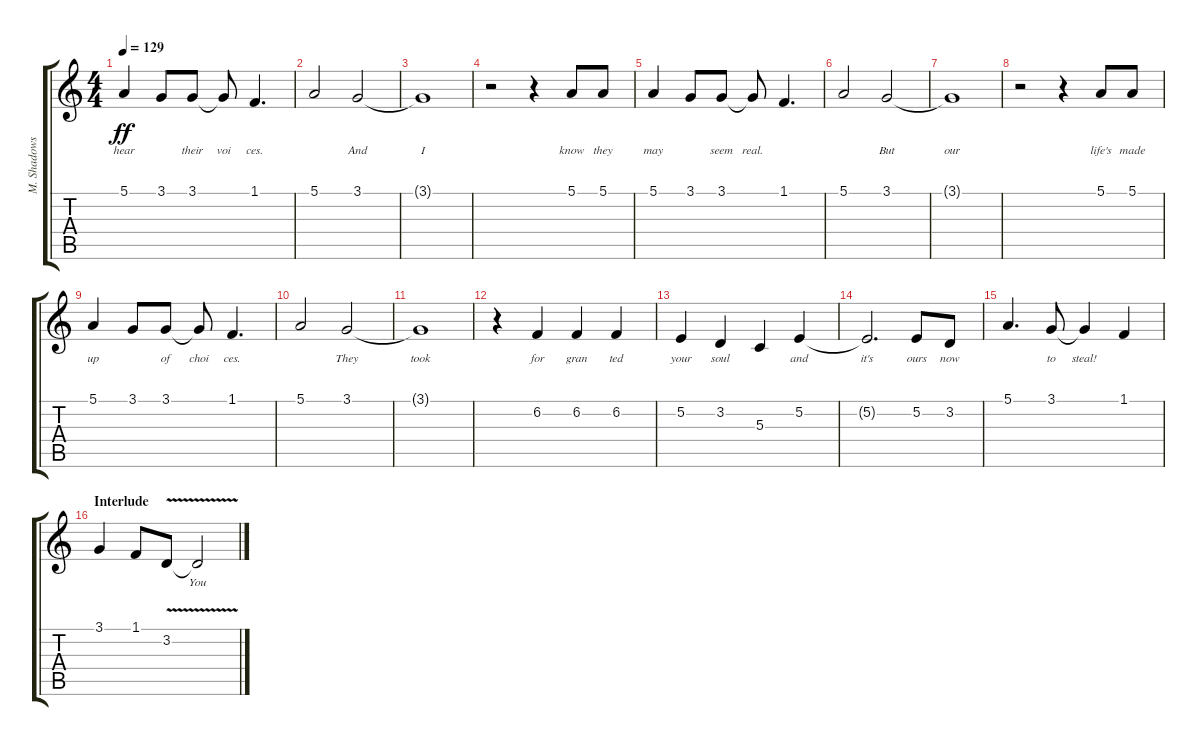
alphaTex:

\track ("M. Shadows (Vocals)" "M. Shadows") {instrument clarinet}
\staff {score tabs}
\tuning (E4 B3 G3 D3 A2 D2) {hide}
\ts (4 4)
\tempo 129
\clef g2
\ks c
5.1.4{lyrics (0 "hear") lyrics (1 "") lyrics (2 "") lyrics (3 "") lyrics (4 "") dy ff} 3.1.8{lyrics (0 "") lyrics (1 "") lyrics (2 "") lyrics (3 "") lyrics (4 "")} 3.1.8{lyrics (0 "their") lyrics (1 "") lyrics (2 "") lyrics (3 "") lyrics (4 "")} 3.1{t}.8{lyrics (0 "voi") lyrics (1 "") lyrics (2 "") lyrics (3 "") lyrics (4 "")} 1.1.4{d lyrics (0 "ces.") lyrics (1 "") lyrics (2 "") lyrics (3 "") lyrics (4 "")} |
5.1.2{lyrics (0 "") lyrics (1 "") lyrics (2 "") lyrics (3 "") lyrics (4 "")} 3.1.2{lyrics (0 "And") lyrics (1 "") lyrics (2 "") lyrics (3 "") lyrics (4 "")} |
3.1{t}.1{lyrics (0 "I") lyrics (1 "") lyrics (2 "") lyrics (3 "") lyrics (4 "")} |
r.2 r.4 5.1.8{lyrics (0 "know") lyrics (1 "") lyrics (2 "") lyrics (3 "") lyrics (4 "")} 5.1.8{lyrics (0 "they") lyrics (1 "") lyrics (2 "") lyrics (3 "") lyrics (4 "")} |
5.1.4{lyrics (0 "may") lyrics (1 "") lyrics (2 "") lyrics (3 "") lyrics (4 "")} 3.1.8{lyrics (0 "") lyrics (1 "") lyrics (2 "") lyrics (3 "") lyrics (4 "")} 3.1.8{lyrics (0 "seem") lyrics (1 "") lyrics (2 "") lyrics (3 "") lyrics (4 "")} 3.1{t}.8{lyrics (0 "real.") lyrics (1 "") lyrics (2 "") lyrics (3 "") lyrics (4 "")} 1.1.4{d lyrics (0 "") lyrics (1 "") lyrics (2 "") lyrics (3 "") lyrics (4 "")} |
5.1.2{lyrics (0 "") lyrics (1 "") lyrics (2 "") lyrics (3 "") lyrics (4 "")} 3.1.2{lyrics (0 "But") lyrics (1 "") lyrics (2 "") lyrics (3 "") lyrics (4 "")} |
3.1{t}.1{lyrics (0 "our") lyrics (1 "") lyrics (2 "") lyrics (3 "") lyrics (4 "")} |
r.2 r.4 5.1.8{lyrics (0 "life's") lyrics (1 "") lyrics (2 "") lyrics (3 "") lyrics (4 "")} 5.1.8{lyrics (0 "made") lyrics (1 "") lyrics (2 "") lyrics (3 "") lyrics (4 "")} |
5.1.4{lyrics (0 "up") lyrics (1 "") lyrics (2 "") lyrics (3 "") lyrics (4 "")} 3.1.8{lyrics (0 "") lyrics (1 "") lyrics (2 "") lyrics (3 "") lyrics (4 "")} 3.1.8{lyrics (0 "of") lyrics (1 "") lyrics (2 "") lyrics (3 "") lyrics (4 "")} 3.1{t}.8{lyrics (0 "choi") lyrics (1 "") lyrics (2 "") lyrics (3 "") lyrics (4 "")} 1.1.4{d lyrics (0 "ces.") lyrics (1 "") lyrics (2 "") lyrics (3 "") lyrics (4 "")} |
5.1.2{lyrics (0 "") lyrics (1 "") lyrics (2 "") lyrics (3 "") lyrics (4 "")} 3.1.2{lyrics (0 "They") lyrics (1 "") lyrics (2 "") lyrics (3 "") lyrics (4 "")} |
3.1{t}.1{lyrics (0 "took") lyrics (1 "") lyrics (2 "") lyrics (3 "") lyrics (4 "")} |
r.4 6.2.4{lyrics (0 "for") lyrics (1 "") lyrics (2 "") lyrics (3 "") lyrics (4 "")} 6.2.4{lyrics (0 "gran") lyrics (1 "") lyrics (2 "") lyrics (3 "") lyrics (4 "")} 6.2.4{lyrics (0 "ted") lyrics (1 "") lyrics (2 "") lyrics (3 "") lyrics (4 "")} |
5.2.4{lyrics (0 "your") lyrics (1 "") lyrics (2 "") lyrics (3 "") lyrics (4 "")} 3.2.4{lyrics (0 "soul") lyrics (1 "") lyrics (2 "") lyrics (3 "") lyrics (4 "")} 5.3.4{lyrics (0 "") lyrics (1 "") lyrics (2 "") lyrics (3 "") lyrics (4 "")} 5.2.4{lyrics (0 "and") lyrics (1 "") lyrics (2 "") lyrics (3 "") lyrics (4 "")} |
5.2{t}.2{d lyrics (0 "it's") lyrics (1 "") lyrics (2 "") lyrics (3 "") lyrics (4 "")} 5.2.8{lyrics (0 "ours") lyrics (1 "") lyrics (2 "") lyrics (3 "") lyrics (4 "")} 3.2.8{lyrics (0 "now") lyrics (1 "") lyrics (2 "") lyrics (3 "") lyrics (4 "")} |
5.1.4{d lyrics (0 "") lyrics (1 "") lyrics (2 "") lyrics (3 "") lyrics (4 "")} 3.1.8{lyrics (0 "to") lyrics (1 "") lyrics (2 "") lyrics (3 "") lyrics (4 "")} 3.1{t}.4{lyrics (0 "steal!") lyrics (1 "") lyrics (2 "") lyrics (3 "") lyrics (4 "")} 1.1.4{lyrics (0 "") lyrics (1 "") lyrics (2 "") lyrics (3 "") lyrics (4 "")} |
\section ("" "Interlude")
3.1.4{lyrics (0 "") lyrics (1 "") lyrics (2 "") lyrics (3 "") lyrics (4 "")} 1.1.8{lyrics (0 "") lyrics (1 "") lyrics (2 "") lyrics (3 "") lyrics (4 "")} 3.2{v}.8{lyrics (0 "") lyrics (1 "") lyrics (2 "") lyrics (3 "") lyrics (4 "")} 3.2{t}.2{lyrics (0 "You") lyrics (1 "") lyrics (2 "") lyrics (3 "") lyrics (4 "")}
